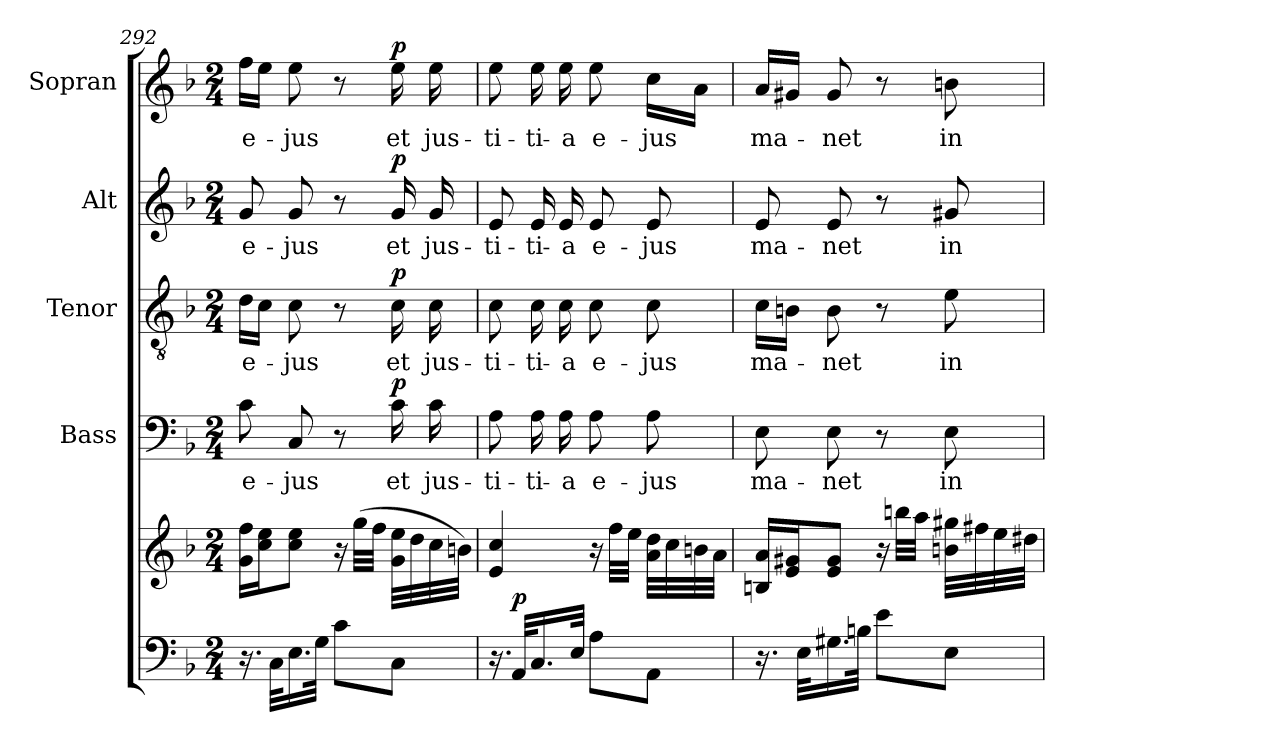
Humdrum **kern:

**kern	**kern	**dynam	**kern	**text	**dynam	**kern	**text	**dynam	**kern	**text	**dynam	**kern	**text	**dynam
*part5	*part5	*part5	*part4	*part4	*part4	*part3	*part3	*part3	*part2	*part2	*part2	*part1	*part1	*part1
*staff6	*staff5	*staff5/6	*staff4	*staff4	*staff4	*staff3	*staff3	*staff3	*staff2	*staff2	*staff2	*staff1	*staff1	*staff1
*	*	*	*I"Bass	*	*	*I"Tenor	*	*	*I"Alt	*	*	*I"Sopran	*	*
*	*	*	*I'B.	*	*	*I'T.	*	*	*I'A.	*	*	*I'S.	*	*
*clefF4	*clefG2	*	*clefF4	*	*	*clefGv2	*	*	*clefG2	*	*	*clefG2	*	*
*k[b-]	*k[b-]	*	*k[b-]	*	*	*k[b-]	*	*	*k[b-]	*	*	*k[b-]	*	*
*F:	*F:	*	*F:	*	*	*F:	*	*	*F:	*	*	*F:	*	*
*M2/4	*M2/4	*	*M2/4	*	*	*M2/4	*	*	*M2/4	*	*	*M2/4	*	*
=292	=292	=292	=292	=292	=292	=292	=292	=292	=292	=292	=292	=292	=292	=292
!	!	!	!	!LO:LY:b	!	!	!LO:LY:b	!	!	!LO:LY:b	!	!	!LO:LY:b	!
16.r	16g\ 16ff\LL	.	8c\	e-	.	16d\LL	e-	.	8g/	e-	.	16ff\LL	e-	.
.	16cc\ 16ee\J	.	.	.	.	16c\JJ	.	.	.	.	.	16ee\JJ	.	.
32C\KLL	.	.	.	.	.	.	.	.	.	.	.	.	.	.
!	!	!	!	!LO:LY:b	!	!	!LO:LY:b	!	!	!LO:LY:b	!	!	!LO:LY:b	!
16.E\	8cc\ 8ee\J	.	8C/	-jus	.	8c\	-jus	.	8g/	-jus	.	8ee\	-jus	.
32G\JJk	.	.	.	.	.	.	.	.	.	.	.	.	.	.
8c\L	16r	.	8r	.	.	8r	.	.	8r	.	.	8r	.	.
.	(>32gg\LLL	.	.	.	.	.	.	.	.	.	.	.	.	.
.	32ff\JJJ	.	.	.	.	.	.	.	.	.	.	.	.	.
!	!	!	!	!LO:LY:b	!LO:DY:a	!	!LO:LY:b	!LO:DY:a	!	!LO:LY:b	!LO:DY:a	!	!LO:LY:b	!LO:DY:a
8C\J	32g\ 32ee\LLL	.	16c\	et	p	16c\	et	p	16g/	et	p	16ee\	et	p
.	32dd\	.	.	.	.	.	.	.	.	.	.	.	.	.
!	!	!	!	!LO:LY:b	!	!	!LO:LY:b	!	!	!LO:LY:b	!	!	!LO:LY:b	!
.	32cc\	.	16c\	jus-	.	16c\	jus-	.	16g/	jus-	.	16ee\	jus-	.
.	32bn\JJJ)	.	.	.	.	.	.	.	.	.	.	.	.	.
=293	=293	=293	=293	=293	=293	=293	=293	=293	=293	=293	=293	=293	=293	=293
!	!	!	!	!LO:LY:b	!	!	!LO:LY:b	!	!	!LO:LY:b	!	!	!LO:LY:b	!
16.r	4e/ 4cc/	.	8A\	-ti-	.	8c\	-ti-	.	8e/	-ti-	.	8ee\	-ti-	.
!	!	!LO:DY:a=2	!	!	!	!	!	!	!	!	!	!	!	!
32AA/KLL	.	p	.	.	.	.	.	.	.	.	.	.	.	.
!	!	!	!	!LO:LY:b	!	!	!LO:LY:b	!	!	!LO:LY:b	!	!	!LO:LY:b	!
16.C/	.	.	16A\	-ti-	.	16c\	-ti-	.	16e/	-ti-	.	16ee\	-ti-	.
!	!	!	!	!LO:LY:b	!	!	!LO:LY:b	!	!	!LO:LY:b	!	!	!LO:LY:b	!
.	.	.	16A\	-a	.	16c\	-a	.	16e/	-a	.	16ee\	-a	.
32E/JJk	.	.	.	.	.	.	.	.	.	.	.	.	.	.
!	!	!	!	!LO:LY:b	!	!	!LO:LY:b	!	!	!LO:LY:b	!	!	!LO:LY:b	!
8A\L	16r	.	8A\	e-	.	8c\	e-	.	8e/	e-	.	8ee\	e-	.
.	32ff\LLL	.	.	.	.	.	.	.	.	.	.	.	.	.
.	32ee\JJJ	.	.	.	.	.	.	.	.	.	.	.	.	.
!	!	!	!	!LO:LY:b	!	!	!LO:LY:b	!	!	!LO:LY:b	!	!	!LO:LY:b	!
8AA\J	32a\ 32dd\LLL	.	8A\	-jus	.	8c\	-jus	.	8e/	-jus	.	16cc\LL	-jus	.
.	32cc\	.	.	.	.	.	.	.	.	.	.	.	.	.
.	32bn\	.	.	.	.	.	.	.	.	.	.	16a\JJ	.	.
.	32a\JJJ	.	.	.	.	.	.	.	.	.	.	.	.	.
!!LO:PB:g=z
=294	=294	=294	=294	=294	=294	=294	=294	=294	=294	=294	=294	=294	=294	=294
!	!	!	!	!LO:LY:b	!	!	!LO:LY:b	!	!	!LO:LY:b	!	!	!LO:LY:b	!
16.r	16Bn/ 16a/LL	.	8E\	ma-	.	16c\LL	ma-	.	8e/	ma-	.	16a/LL	ma-	.
.	16e/ 16g#X/J	.	.	.	.	16Bn\JJ	.	.	.	.	.	16g#X/JJ	.	.
32E\KLL	.	.	.	.	.	.	.	.	.	.	.	.	.	.
!	!	!	!	!LO:LY:b	!	!	!LO:LY:b	!	!	!LO:LY:b	!	!	!LO:LY:b	!
16.G#X\	8e/ 8g#/J	.	8E\	-net	.	8B\	-net	.	8e/	-net	.	8g#/	-net	.
32Bn\JJk	.	.	.	.	.	.	.	.	.	.	.	.	.	.
8e\L	16r	.	8r	.	.	8r	.	.	8r	.	.	8r	.	.
.	32bbn\LLL	.	.	.	.	.	.	.	.	.	.	.	.	.
.	32aa\JJJ	.	.	.	.	.	.	.	.	.	.	.	.	.
!	!	!	!	!LO:LY:b	!	!	!LO:LY:b	!	!	!LO:LY:b	!	!	!LO:LY:b	!
8E\J	32bn\ 32gg#X\LLL	.	8E\	in	.	8e\	in	.	8g#X/	in	.	8bn\	in	.
.	32ff#X\	.	.	.	.	.	.	.	.	.	.	.	.	.
.	32ee\	.	.	.	.	.	.	.	.	.	.	.	.	.
.	32dd#X\JJJ	.	.	.	.	.	.	.	.	.	.	.	.	.
=	=	=	=	=	=	=	=	=	=	=	=	=	=	=
*-	*-	*-	*-	*-	*-	*-	*-	*-	*-	*-	*-	*-	*-	*-
